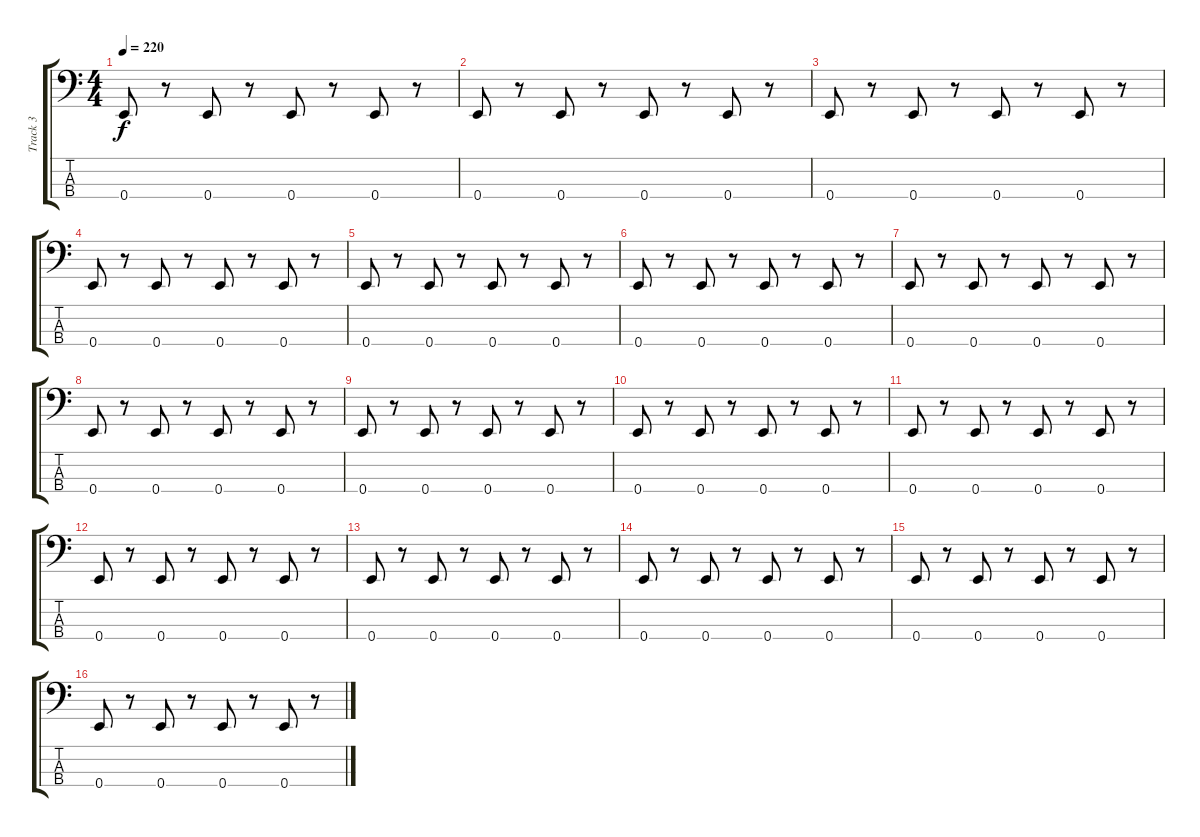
\track ("Track 3" "Track 3") {instrument electricbasspick}
\staff {score tabs}
\tuning (G2 D2 A1 E1) {hide}
\ts (4 4)
\tempo 220
\clef f4
\ks c
0.4.8{dy f} r.8 0.4.8 r.8 0.4.8 r.8 0.4.8 r.8 |
0.4.8 r.8 0.4.8 r.8 0.4.8 r.8 0.4.8 r.8 |
0.4.8 r.8 0.4.8 r.8 0.4.8 r.8 0.4.8 r.8 |
0.4.8 r.8 0.4.8 r.8 0.4.8 r.8 0.4.8 r.8 |
0.4.8 r.8 0.4.8 r.8 0.4.8 r.8 0.4.8 r.8 |
0.4.8 r.8 0.4.8 r.8 0.4.8 r.8 0.4.8 r.8 |
0.4.8 r.8 0.4.8 r.8 0.4.8 r.8 0.4.8 r.8 |
0.4.8 r.8 0.4.8 r.8 0.4.8 r.8 0.4.8 r.8 |
0.4.8 r.8 0.4.8 r.8 0.4.8 r.8 0.4.8 r.8 |
0.4.8 r.8 0.4.8 r.8 0.4.8 r.8 0.4.8 r.8 |
0.4.8 r.8 0.4.8 r.8 0.4.8 r.8 0.4.8 r.8 |
0.4.8 r.8 0.4.8 r.8 0.4.8 r.8 0.4.8 r.8 |
0.4.8 r.8 0.4.8 r.8 0.4.8 r.8 0.4.8 r.8 |
0.4.8 r.8 0.4.8 r.8 0.4.8 r.8 0.4.8 r.8 |
0.4.8 r.8 0.4.8 r.8 0.4.8 r.8 0.4.8 r.8 |
0.4.8 r.8 0.4.8 r.8 0.4.8 r.8 0.4.8 r.8
